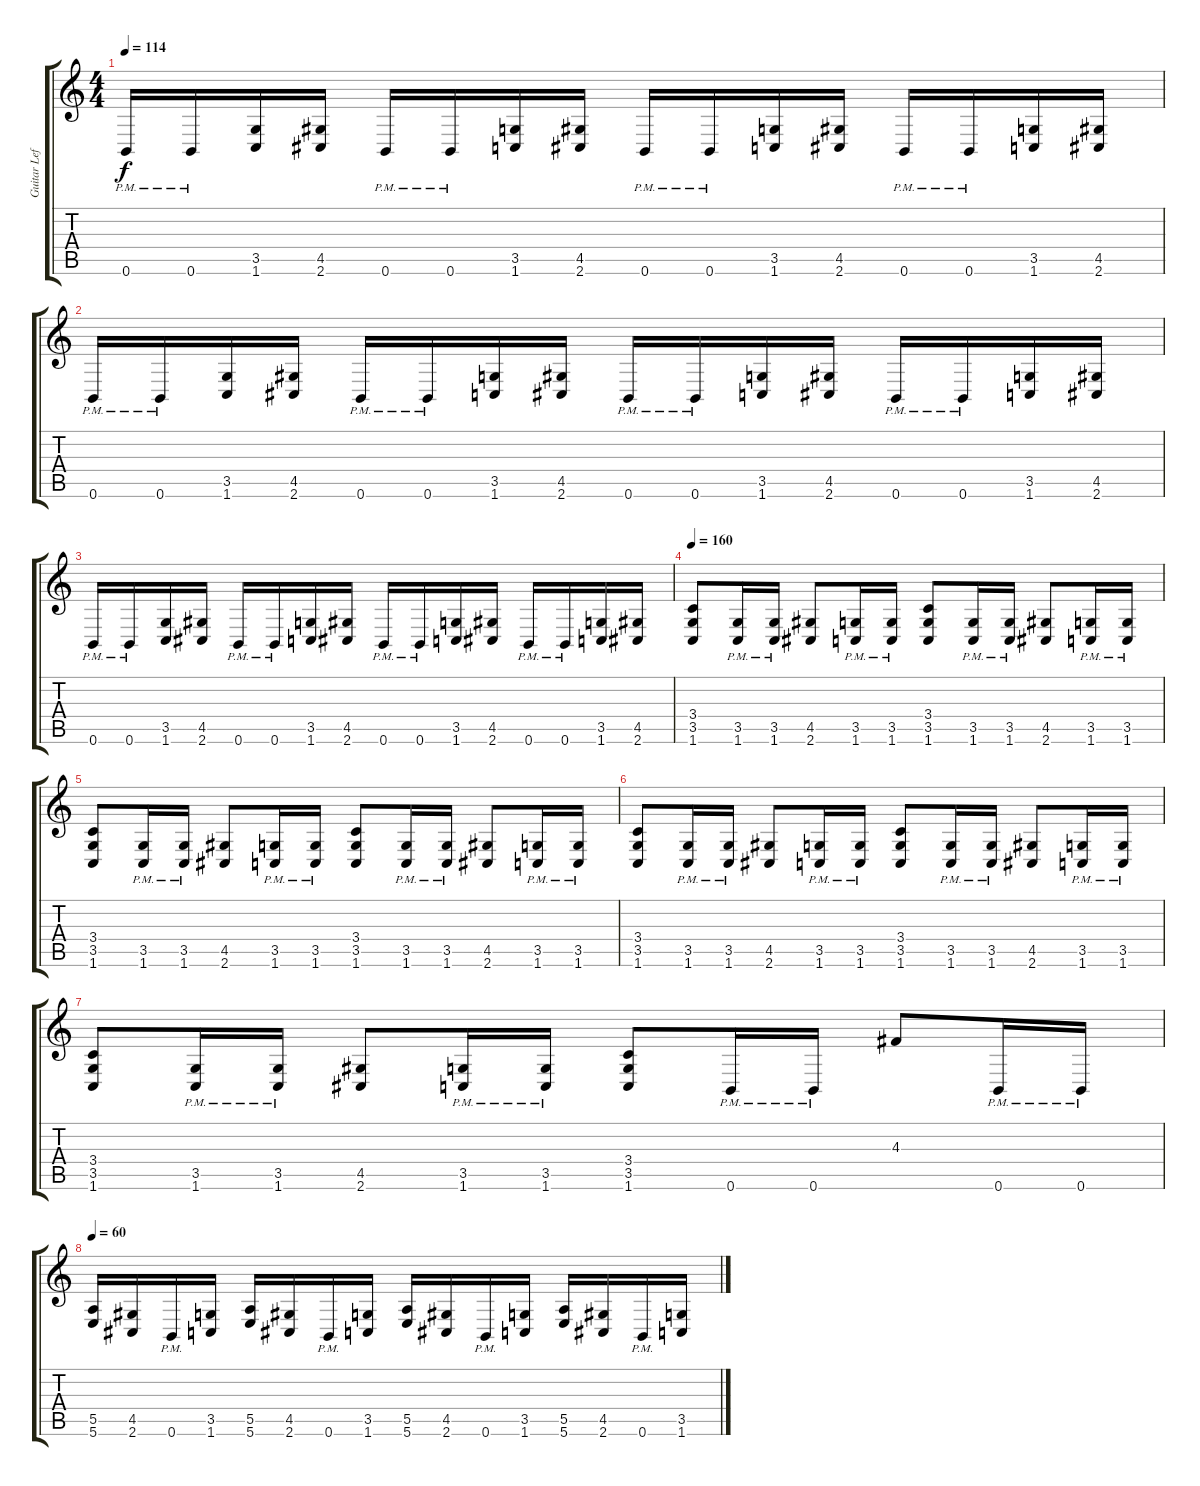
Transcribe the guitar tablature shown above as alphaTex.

\track ("Guitar Left" "Guitar Lef") {instrument overdrivenguitar}
\staff {score tabs}
\tuning (B3 Gb3 D3 A2 E2 B1) {hide}
\ts (4 4)
\tempo 114
\clef g2
\ks c
0.6{pm}.16{dy f} 0.6{pm}.16 (3.5 1.6).16 (4.5 2.6).16 0.6{pm}.16 0.6{pm}.16 (3.5 1.6).16 (4.5 2.6).16 0.6{pm}.16 0.6{pm}.16 (3.5 1.6).16 (4.5 2.6).16 0.6{pm}.16 0.6{pm}.16 (3.5 1.6).16 (4.5 2.6).16 |
0.6{pm}.16 0.6{pm}.16 (3.5 1.6).16 (4.5 2.6).16 0.6{pm}.16 0.6{pm}.16 (3.5 1.6).16 (4.5 2.6).16 0.6{pm}.16 0.6{pm}.16 (3.5 1.6).16 (4.5 2.6).16 0.6{pm}.16 0.6{pm}.16 (3.5 1.6).16 (4.5 2.6).16 |
0.6{pm}.16 0.6{pm}.16 (3.5 1.6).16 (4.5 2.6).16 0.6{pm}.16 0.6{pm}.16 (3.5 1.6).16 (4.5 2.6).16 0.6{pm}.16 0.6{pm}.16 (3.5 1.6).16 (4.5 2.6).16 0.6{pm}.16 0.6{pm}.16 (3.5 1.6).16 (4.5 2.6).16 |
\tempo 160
(3.4 3.5 1.6).8 (3.5{pm} 1.6{pm}).16 (3.5{pm} 1.6{pm}).16 (4.5 2.6).8 (3.5{pm} 1.6{pm}).16 (3.5{pm} 1.6{pm}).16 (3.4 3.5 1.6).8 (3.5{pm} 1.6{pm}).16 (3.5{pm} 1.6{pm}).16 (4.5 2.6).8 (3.5{pm} 1.6{pm}).16 (3.5{pm} 1.6{pm}).16 |
(3.4 3.5 1.6).8 (3.5{pm} 1.6{pm}).16 (3.5{pm} 1.6{pm}).16 (4.5 2.6).8 (3.5{pm} 1.6{pm}).16 (3.5{pm} 1.6{pm}).16 (3.4 3.5 1.6).8 (3.5{pm} 1.6{pm}).16 (3.5{pm} 1.6{pm}).16 (4.5 2.6).8 (3.5{pm} 1.6{pm}).16 (3.5{pm} 1.6{pm}).16 |
(3.4 3.5 1.6).8 (3.5{pm} 1.6{pm}).16 (3.5{pm} 1.6{pm}).16 (4.5 2.6).8 (3.5{pm} 1.6{pm}).16 (3.5{pm} 1.6{pm}).16 (3.4 3.5 1.6).8 (3.5{pm} 1.6{pm}).16 (3.5{pm} 1.6{pm}).16 (4.5 2.6).8 (3.5{pm} 1.6{pm}).16 (3.5{pm} 1.6{pm}).16 |
(3.4 3.5 1.6).8 (3.5{pm} 1.6{pm}).16 (3.5{pm} 1.6{pm}).16 (4.5 2.6).8 (3.5{pm} 1.6{pm}).16 (3.5{pm} 1.6{pm}).16 (3.4 3.5 1.6).8 0.6{pm}.16 0.6{pm}.16 4.3.8 0.6{pm}.16 0.6{pm}.16 |
\tempo 60
(5.5 5.6).16 (4.5 2.6).16 0.6{pm}.16 (3.5 1.6).16 (5.5 5.6).16 (4.5 2.6).16 0.6{pm}.16 (3.5 1.6).16 (5.5 5.6).16 (4.5 2.6).16 0.6{pm}.16 (3.5 1.6).16 (5.5 5.6).16 (4.5 2.6).16 0.6{pm}.16 (3.5 1.6).16
